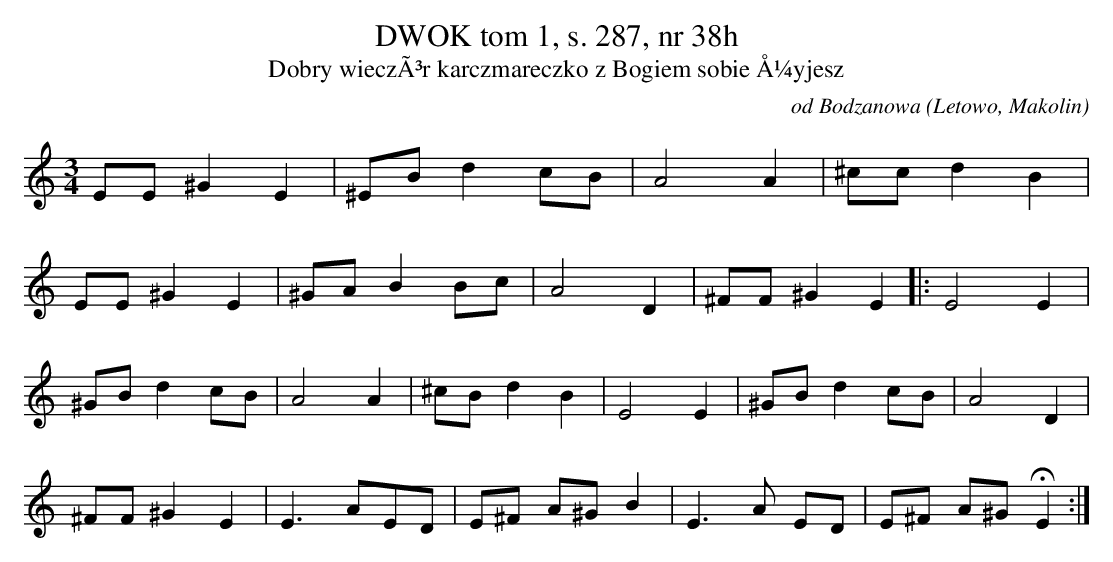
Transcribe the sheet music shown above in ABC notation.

X:1
T: DWOK tom 1, s. 287, nr 38h
T: Dobry wieczÃ³r karczmareczko z Bogiem sobie Å¼yjesz
O: od Bodzanowa (Letowo, Makolin)
M: 3/4
L: 1/8
K: C
EE^G2E2 | ^EBd2cB | A4A2 | ^ccd2B2 |
EE^G2E2 | ^GAB2Bc | A4D2 | ^FF^G2E2 |: E4E2 |
^GBd2cB | A4A2 | ^cBd2B2 | E4E2 | ^GBd2cB | A4D2|
^FF^G2E2 | E3AED | E^F A^GB2 | E3A ED | E^F A^G HE2 :|
